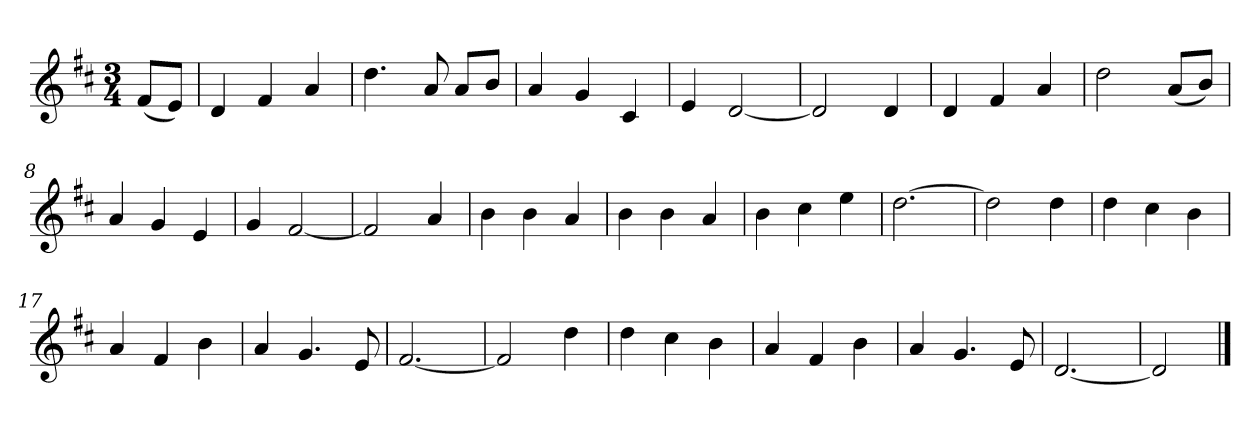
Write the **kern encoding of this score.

**kern
*part1
*staff1
*k[f#c#]
*M3/4
*MM120
=
(8f#L
8eJ)
=1
4d
4f#
4a
=2
4.dd
8a
8aL
8bJ
=3
4a
4g
4c#
=4
4e
[2d
=5
2d]
4d
=6
4d
4f#
4a
=7
2dd
(8aL
8bJ)
=8
4a
4g
4e
=9
4g
[2f#
=10
2f#]
4a
=11
4b
4b
4a
=12
4b
4b
4a
=13
4b
4cc#
4ee
=14
[2.dd
=15
2dd]
4dd
=16
4dd
4cc#
4b
=17
4a
4f#
4b
=18
4a
4.g
8e
=19
[2.f#
=20
2f#]
4dd
=21
4dd
4cc#
4b
=22
4a
4f#
4b
=23
4a
4.g
8e
=24
[2.d
=25
2d]
==
*-
